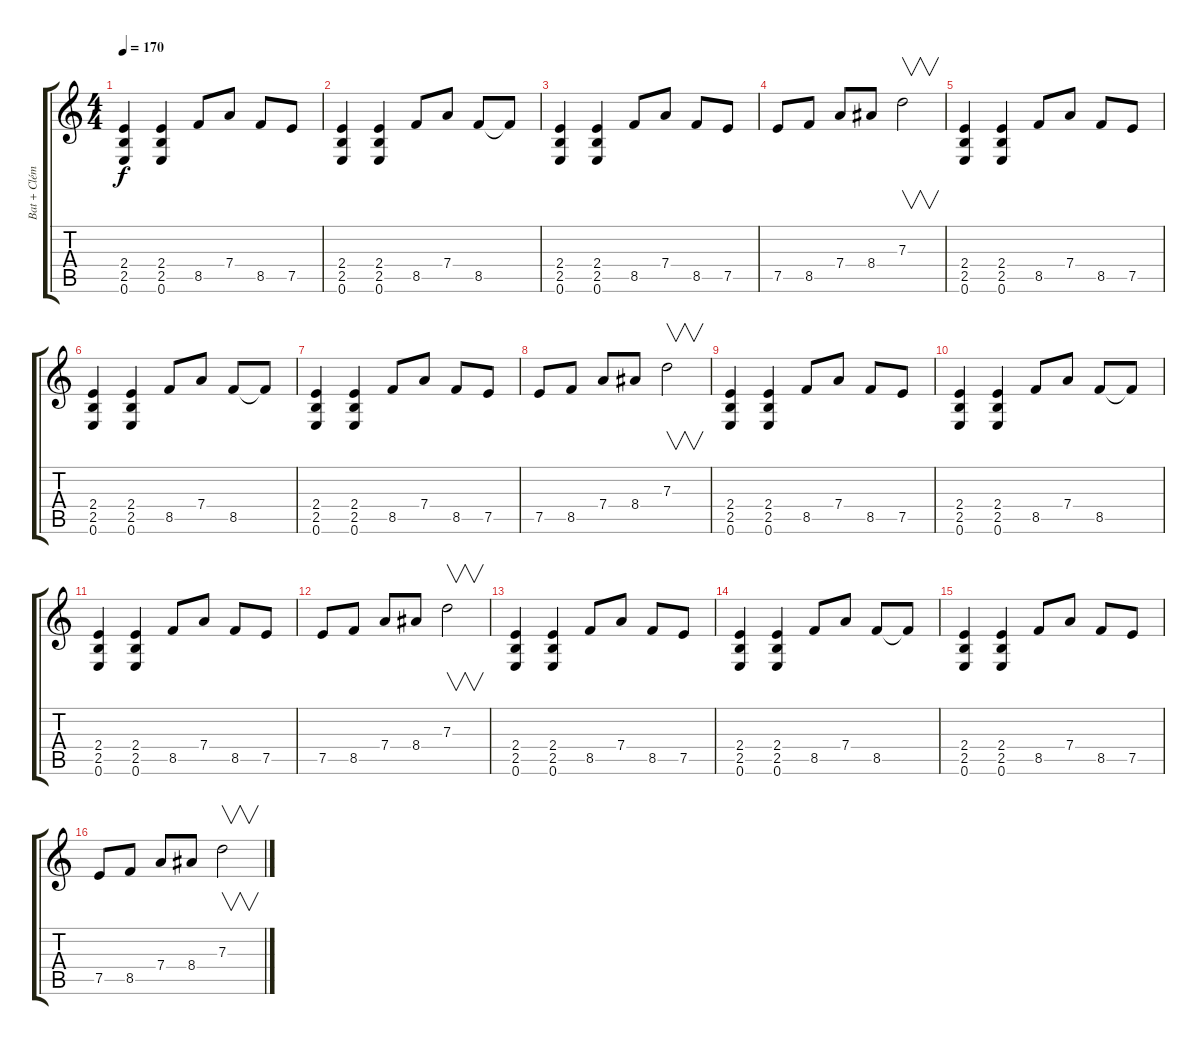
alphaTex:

\track ("Bat + Clément - Guitar" "Bat + Clém") {instrument distortionguitar}
\staff {score tabs}
\tuning (E4 B3 G3 D3 A2 E2) {hide}
\ts (4 4)
\tempo 170
\clef g2
\ks c
(2.4 2.5 0.6).4{dy f} (2.4 2.5 0.6).4 8.5.8 7.4.8 8.5.8 7.5.8 |
(2.4 2.5 0.6).4 (2.4 2.5 0.6).4 8.5.8 7.4.8 8.5.8 8.5{t}.8 |
(2.4 2.5 0.6).4 (2.4 2.5 0.6).4 8.5.8 7.4.8 8.5.8 7.5.8 |
7.5.8 8.5.8 7.4.8 8.4.8 7.3.2{v} |
(2.4 2.5 0.6).4 (2.4 2.5 0.6).4 8.5.8 7.4.8 8.5.8 7.5.8 |
(2.4 2.5 0.6).4 (2.4 2.5 0.6).4 8.5.8 7.4.8 8.5.8 8.5{t}.8 |
(2.4 2.5 0.6).4 (2.4 2.5 0.6).4 8.5.8 7.4.8 8.5.8 7.5.8 |
7.5.8 8.5.8 7.4.8 8.4.8 7.3.2{v} |
(2.4 2.5 0.6).4 (2.4 2.5 0.6).4 8.5.8 7.4.8 8.5.8 7.5.8 |
(2.4 2.5 0.6).4 (2.4 2.5 0.6).4 8.5.8 7.4.8 8.5.8 8.5{t}.8 |
(2.4 2.5 0.6).4 (2.4 2.5 0.6).4 8.5.8 7.4.8 8.5.8 7.5.8 |
7.5.8 8.5.8 7.4.8 8.4.8 7.3.2{v} |
(2.4 2.5 0.6).4 (2.4 2.5 0.6).4 8.5.8 7.4.8 8.5.8 7.5.8 |
(2.4 2.5 0.6).4 (2.4 2.5 0.6).4 8.5.8 7.4.8 8.5.8 8.5{t}.8 |
(2.4 2.5 0.6).4 (2.4 2.5 0.6).4 8.5.8 7.4.8 8.5.8 7.5.8 |
7.5.8 8.5.8 7.4.8 8.4.8 7.3.2{v}
